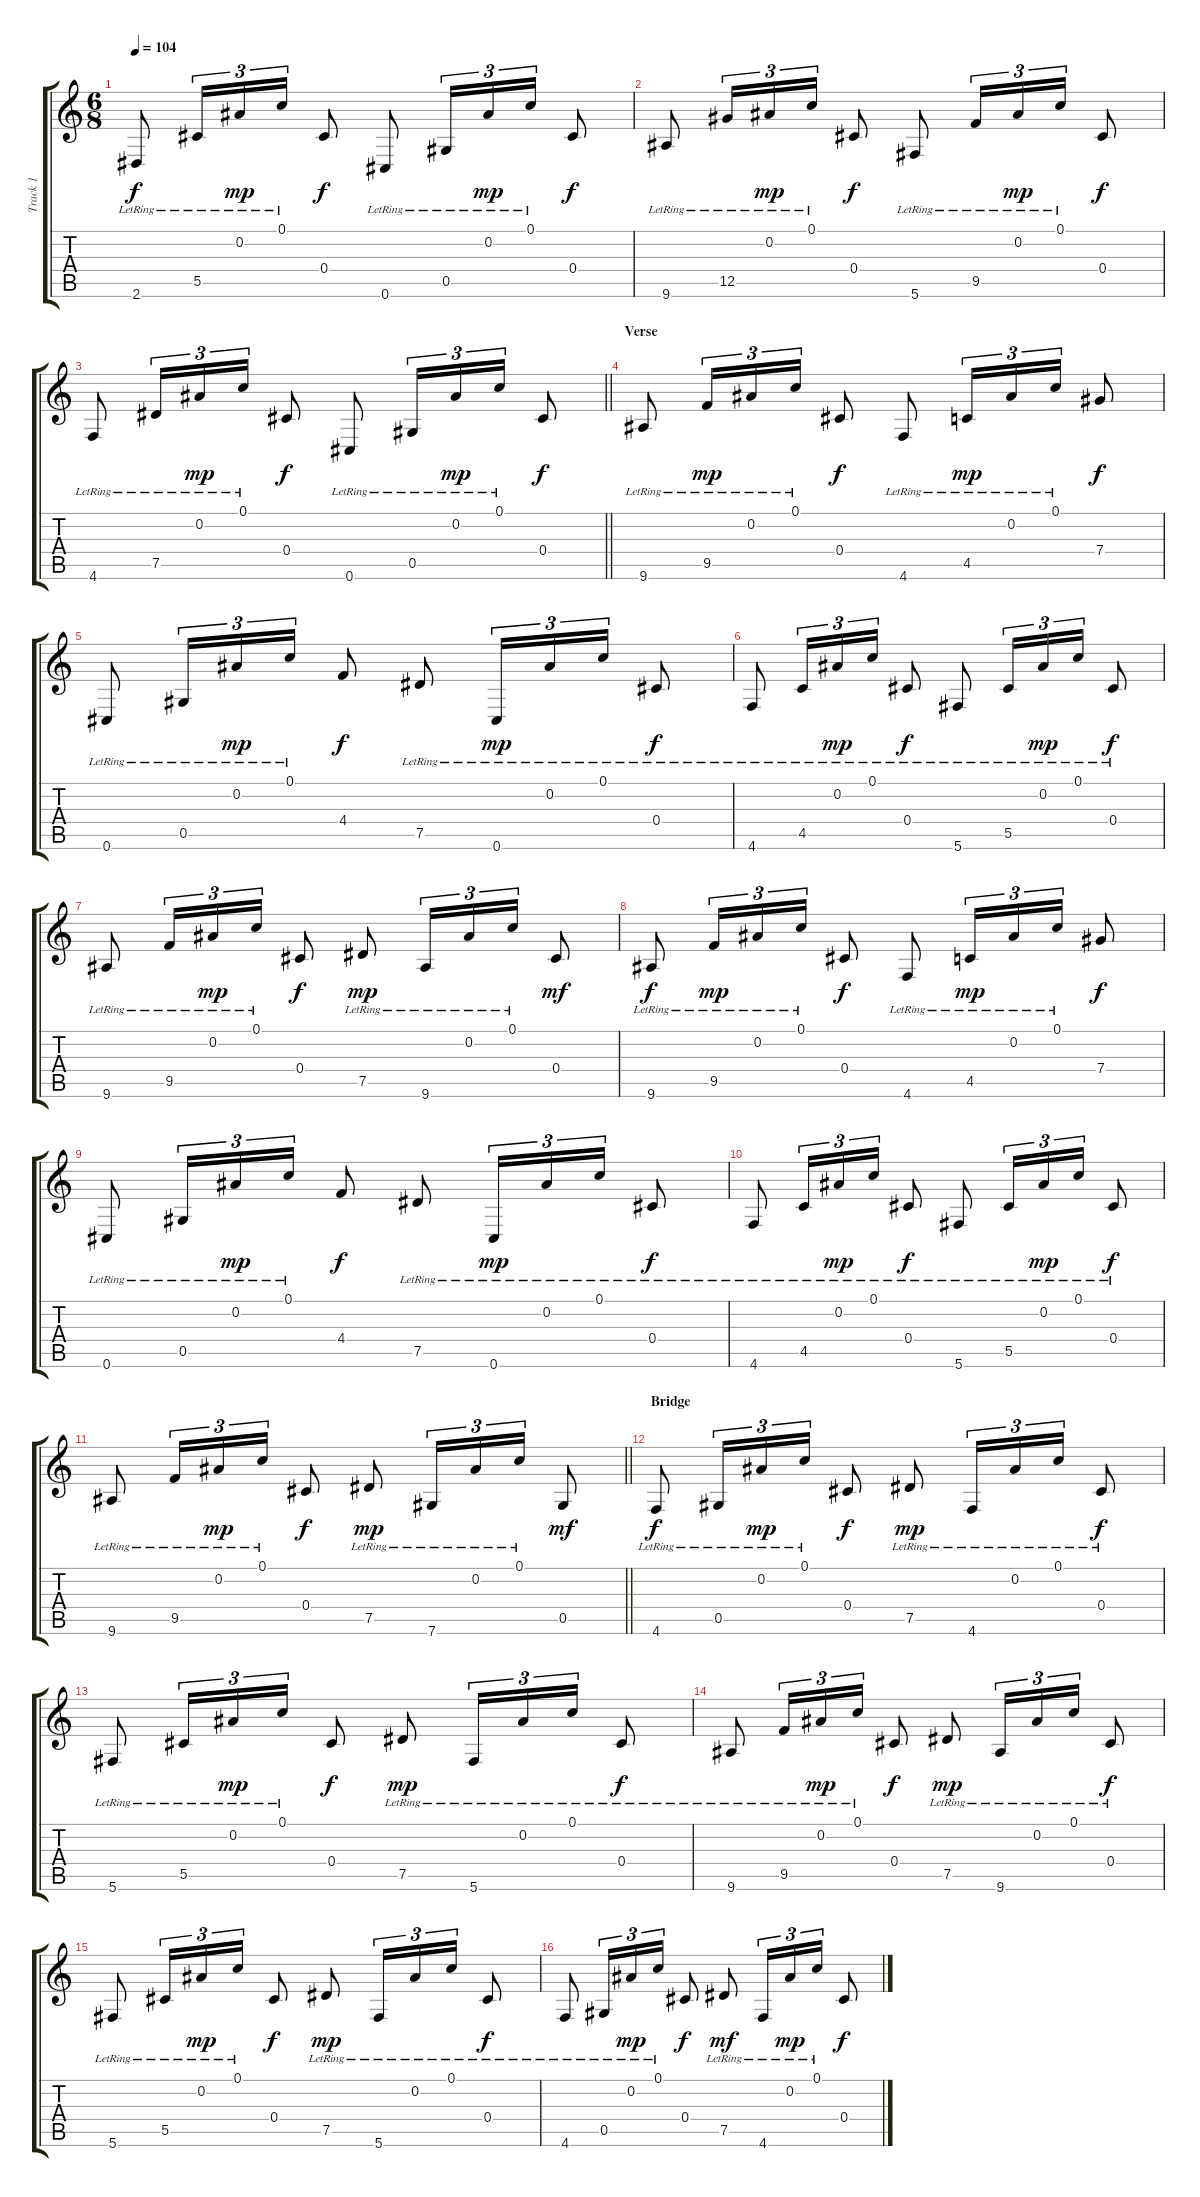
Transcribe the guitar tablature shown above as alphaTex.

\track ("Track 1" "Track 1") {instrument acousticguitarnylon}
\staff {score tabs}
\tuning (C4 Bb3 Eb3 Db3 Ab2 Db2) {hide}
\ts (6 8)
\tempo 104
\clef g2
\ks c
2.6{lr}.8{dy f} 5.5{lr}.16{tu (3 2)} 0.2{lr}.16{tu (3 2) dy mp} 0.1{lr}.16{tu (3 2)} 0.4.8{dy f} 0.6{lr}.8 0.5{lr}.16{tu (3 2)} 0.2{lr}.16{tu (3 2) dy mp} 0.1{lr}.16{tu (3 2)} 0.4.8{dy f} |
9.6{lr}.8 12.5{lr}.16{tu (3 2)} 0.2{lr}.16{tu (3 2) dy mp} 0.1{lr}.16{tu (3 2)} 0.4.8{dy f} 5.6{lr}.8 9.5{lr}.16{tu (3 2)} 0.2{lr}.16{tu (3 2) dy mp} 0.1{lr}.16{tu (3 2)} 0.4.8{dy f} |
\barLineRight lightlight
4.6{lr}.8 7.5{lr}.16{tu (3 2)} 0.2{lr}.16{tu (3 2) dy mp} 0.1{lr}.16{tu (3 2)} 0.4.8{dy f} 0.6{lr}.8 0.5{lr}.16{tu (3 2)} 0.2{lr}.16{tu (3 2) dy mp} 0.1{lr}.16{tu (3 2)} 0.4.8{dy f} |
\section ("" "Verse")
9.6{lr}.8 9.5{lr}.16{tu (3 2) dy mp} 0.2{lr}.16{tu (3 2)} 0.1{lr}.16{tu (3 2)} 0.4.8{dy f} 4.6{lr}.8 4.5{lr}.16{tu (3 2) dy mp} 0.2{lr}.16{tu (3 2)} 0.1{lr}.16{tu (3 2)} 7.4.8{dy f} |
0.6{lr}.8 0.5{lr}.16{tu (3 2)} 0.2{lr}.16{tu (3 2) dy mp} 0.1{lr}.16{tu (3 2)} 4.4.8{dy f} 7.5{lr}.8 0.6{lr}.16{tu (3 2) dy mp} 0.2{lr}.16{tu (3 2)} 0.1{lr}.16{tu (3 2)} 0.4{lr}.8{dy f} |
4.6{lr}.8 4.5{lr}.16{tu (3 2)} 0.2{lr}.16{tu (3 2) dy mp} 0.1{lr}.16{tu (3 2)} 0.4{lr}.8{dy f} 5.6{lr}.8 5.5{lr}.16{tu (3 2)} 0.2{lr}.16{tu (3 2) dy mp} 0.1{lr}.16{tu (3 2)} 0.4{lr}.8{dy f} |
9.6{lr}.8 9.5{lr}.16{tu (3 2)} 0.2{lr}.16{tu (3 2) dy mp} 0.1{lr}.16{tu (3 2)} 0.4.8{dy f} 7.5{lr}.8{dy mp} 9.6{lr}.16{tu (3 2)} 0.2{lr}.16{tu (3 2)} 0.1{lr}.16{tu (3 2)} 0.4.8{dy mf} |
9.6{lr}.8{dy f} 9.5{lr}.16{tu (3 2) dy mp} 0.2{lr}.16{tu (3 2)} 0.1{lr}.16{tu (3 2)} 0.4.8{dy f} 4.6{lr}.8 4.5{lr}.16{tu (3 2) dy mp} 0.2{lr}.16{tu (3 2)} 0.1{lr}.16{tu (3 2)} 7.4.8{dy f} |
0.6{lr}.8 0.5{lr}.16{tu (3 2)} 0.2{lr}.16{tu (3 2) dy mp} 0.1{lr}.16{tu (3 2)} 4.4.8{dy f} 7.5{lr}.8 0.6{lr}.16{tu (3 2) dy mp} 0.2{lr}.16{tu (3 2)} 0.1{lr}.16{tu (3 2)} 0.4{lr}.8{dy f} |
4.6{lr}.8 4.5{lr}.16{tu (3 2)} 0.2{lr}.16{tu (3 2) dy mp} 0.1{lr}.16{tu (3 2)} 0.4{lr}.8{dy f} 5.6{lr}.8 5.5{lr}.16{tu (3 2)} 0.2{lr}.16{tu (3 2) dy mp} 0.1{lr}.16{tu (3 2)} 0.4{lr}.8{dy f} |
\barLineRight lightlight
9.6{lr}.8 9.5{lr}.16{tu (3 2)} 0.2{lr}.16{tu (3 2) dy mp} 0.1{lr}.16{tu (3 2)} 0.4.8{dy f} 7.5{lr}.8{dy mp} 7.6{lr}.16{tu (3 2)} 0.2{lr}.16{tu (3 2)} 0.1{lr}.16{tu (3 2)} 0.5.8{dy mf} |
\section ("" "Bridge")
4.6{lr}.8{dy f} 0.5{lr}.16{tu (3 2)} 0.2{lr}.16{tu (3 2) dy mp} 0.1{lr}.16{tu (3 2)} 0.4.8{dy f} 7.5{lr}.8{dy mp} 4.6{lr}.16{tu (3 2)} 0.2{lr}.16{tu (3 2)} 0.1{lr}.16{tu (3 2)} 0.4{lr}.8{dy f} |
5.6{lr}.8 5.5{lr}.16{tu (3 2)} 0.2{lr}.16{tu (3 2) dy mp} 0.1{lr}.16{tu (3 2)} 0.4.8{dy f} 7.5{lr}.8{dy mp} 5.6{lr}.16{tu (3 2)} 0.2{lr}.16{tu (3 2)} 0.1{lr}.16{tu (3 2)} 0.4{lr}.8{dy f} |
9.6{lr}.8 9.5{lr}.16{tu (3 2)} 0.2{lr}.16{tu (3 2) dy mp} 0.1{lr}.16{tu (3 2)} 0.4.8{dy f} 7.5{lr}.8{dy mp} 9.6{lr}.16{tu (3 2)} 0.2{lr}.16{tu (3 2)} 0.1{lr}.16{tu (3 2)} 0.4{lr}.8{dy f} |
5.6{lr}.8 5.5{lr}.16{tu (3 2)} 0.2{lr}.16{tu (3 2) dy mp} 0.1{lr}.16{tu (3 2)} 0.4.8{dy f} 7.5{lr}.8{dy mp} 5.6{lr}.16{tu (3 2)} 0.2{lr}.16{tu (3 2)} 0.1{lr}.16{tu (3 2)} 0.4{lr}.8{dy f} |
4.6{lr}.8 0.5{lr}.16{tu (3 2)} 0.2{lr}.16{tu (3 2) dy mp} 0.1{lr}.16{tu (3 2)} 0.4.8{dy f} 7.5{lr}.8{dy mf} 4.6{lr}.16{tu (3 2)} 0.2{lr}.16{tu (3 2) dy mp} 0.1{lr}.16{tu (3 2)} 0.4.8{dy f}
